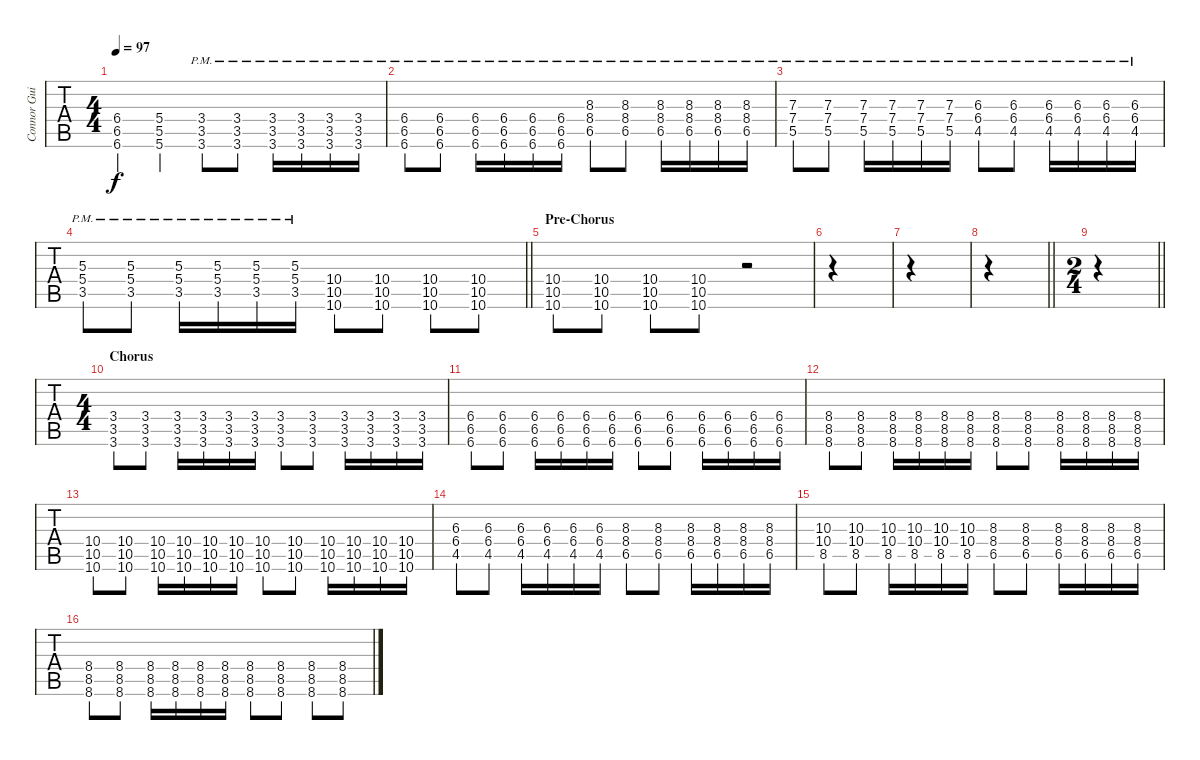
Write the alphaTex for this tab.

\track ("Connor Guitar" "Connor Gui") {instrument distortionguitar}
\staff {tabs}
\tuning (E4 B3 G3 D3 A2 D2) {hide}
\ts (4 4)
\tempo 97
\clef g2
\ks c
(6.4 6.5 6.6).4{dy f} (5.4 5.5 5.6).4 (3.4{pm} 3.5{pm} 3.6{pm}).8 (3.4{pm} 3.5{pm} 3.6{pm}).8 (3.4{pm} 3.5{pm} 3.6{pm}).16 (3.4{pm} 3.5{pm} 3.6{pm}).16 (3.4{pm} 3.5{pm} 3.6{pm}).16 (3.4{pm} 3.5{pm} 3.6{pm}).16 |
(6.4{pm} 6.5{pm} 6.6{pm}).8 (6.4{pm} 6.5{pm} 6.6{pm}).8 (6.4{pm} 6.5{pm} 6.6{pm}).16 (6.4{pm} 6.5{pm} 6.6{pm}).16 (6.4{pm} 6.5{pm} 6.6{pm}).16 (6.4{pm} 6.5{pm} 6.6{pm}).16 (8.3{pm} 8.4{pm} 6.5{pm}).8 (8.3{pm} 8.4{pm} 6.5{pm}).8 (8.3{pm} 8.4{pm} 6.5{pm}).16 (8.3{pm} 8.4{pm} 6.5{pm}).16 (8.3{pm} 8.4{pm} 6.5{pm}).16 (8.3{pm} 8.4{pm} 6.5{pm}).16 |
(7.3{pm} 7.4{pm} 5.5{pm}).8 (7.3{pm} 7.4{pm} 5.5{pm}).8 (7.3{pm} 7.4{pm} 5.5{pm}).16 (7.3{pm} 7.4{pm} 5.5{pm}).16 (7.3{pm} 7.4{pm} 5.5{pm}).16 (7.3{pm} 7.4{pm} 5.5{pm}).16 (6.3{pm} 6.4{pm} 4.5{pm}).8 (6.3{pm} 6.4{pm} 4.5{pm}).8 (6.3{pm} 6.4{pm} 4.5{pm}).16 (6.3{pm} 6.4{pm} 4.5{pm}).16 (6.3{pm} 6.4{pm} 4.5{pm}).16 (6.3{pm} 6.4{pm} 4.5{pm}).16 |
\barLineRight lightlight
(5.3{pm} 5.4{pm} 3.5{pm}).8 (5.3{pm} 5.4{pm} 3.5{pm}).8 (5.3{pm} 5.4{pm} 3.5{pm}).16 (5.3{pm} 5.4{pm} 3.5{pm}).16 (5.3{pm} 5.4{pm} 3.5{pm}).16 (5.3{pm} 5.4{pm} 3.5{pm}).16 (10.4 10.5 10.6).8 (10.4 10.5 10.6).8 (10.4 10.5 10.6).8 (10.4 10.5 10.6).8 |
\section ("" "Pre-Chorus")
(10.4 10.5 10.6).8 (10.4 10.5 10.6).8 (10.4 10.5 10.6).8 (10.4 10.5 10.6).8 r.2 |
|
|
\barLineRight lightlight
|
\ts (2 4)
\barLineRight lightlight
|
\ts (4 4)
\section ("" "Chorus")
(3.4 3.5 3.6).8 (3.4 3.5 3.6).8 (3.4 3.5 3.6).16 (3.4 3.5 3.6).16 (3.4 3.5 3.6).16 (3.4 3.5 3.6).16 (3.4 3.5 3.6).8 (3.4 3.5 3.6).8 (3.4 3.5 3.6).16 (3.4 3.5 3.6).16 (3.4 3.5 3.6).16 (3.4 3.5 3.6).16 |
(6.4 6.5 6.6).8 (6.4 6.5 6.6).8 (6.4 6.5 6.6).16 (6.4 6.5 6.6).16 (6.4 6.5 6.6).16 (6.4 6.5 6.6).16 (6.4 6.5 6.6).8 (6.4 6.5 6.6).8 (6.4 6.5 6.6).16 (6.4 6.5 6.6).16 (6.4 6.5 6.6).16 (6.4 6.5 6.6).16 |
(8.4 8.5 8.6).8 (8.4 8.5 8.6).8 (8.4 8.5 8.6).16 (8.4 8.5 8.6).16 (8.4 8.5 8.6).16 (8.4 8.5 8.6).16 (8.4 8.5 8.6).8 (8.4 8.5 8.6).8 (8.4 8.5 8.6).16 (8.4 8.5 8.6).16 (8.4 8.5 8.6).16 (8.4 8.5 8.6).16 |
(10.4 10.5 10.6).8 (10.4 10.5 10.6).8 (10.4 10.5 10.6).16 (10.4 10.5 10.6).16 (10.4 10.5 10.6).16 (10.4 10.5 10.6).16 (10.4 10.5 10.6).8 (10.4 10.5 10.6).8 (10.4 10.5 10.6).16 (10.4 10.5 10.6).16 (10.4 10.5 10.6).16 (10.4 10.5 10.6).16 |
(6.3 6.4 4.5).8 (6.3 6.4 4.5).8 (6.3 6.4 4.5).16 (6.3 6.4 4.5).16 (6.3 6.4 4.5).16 (6.3 6.4 4.5).16 (8.3 8.4 6.5).8 (8.3 8.4 6.5).8 (8.3 8.4 6.5).16 (8.3 8.4 6.5).16 (8.3 8.4 6.5).16 (8.3 8.4 6.5).16 |
(10.3 10.4 8.5).8 (10.3 10.4 8.5).8 (10.3 10.4 8.5).16 (10.3 10.4 8.5).16 (10.3 10.4 8.5).16 (10.3 10.4 8.5).16 (8.3 8.4 6.5).8 (8.3 8.4 6.5).8 (8.3 8.4 6.5).16 (8.3 8.4 6.5).16 (8.3 8.4 6.5).16 (8.3 8.4 6.5).16 |
(8.4 8.5 8.6).8 (8.4 8.5 8.6).8 (8.4 8.5 8.6).16 (8.4 8.5 8.6).16 (8.4 8.5 8.6).16 (8.4 8.5 8.6).16 (8.4 8.5 8.6).8 (8.4 8.5 8.6).8 (8.4 8.5 8.6).8 (8.4 8.5 8.6).8
